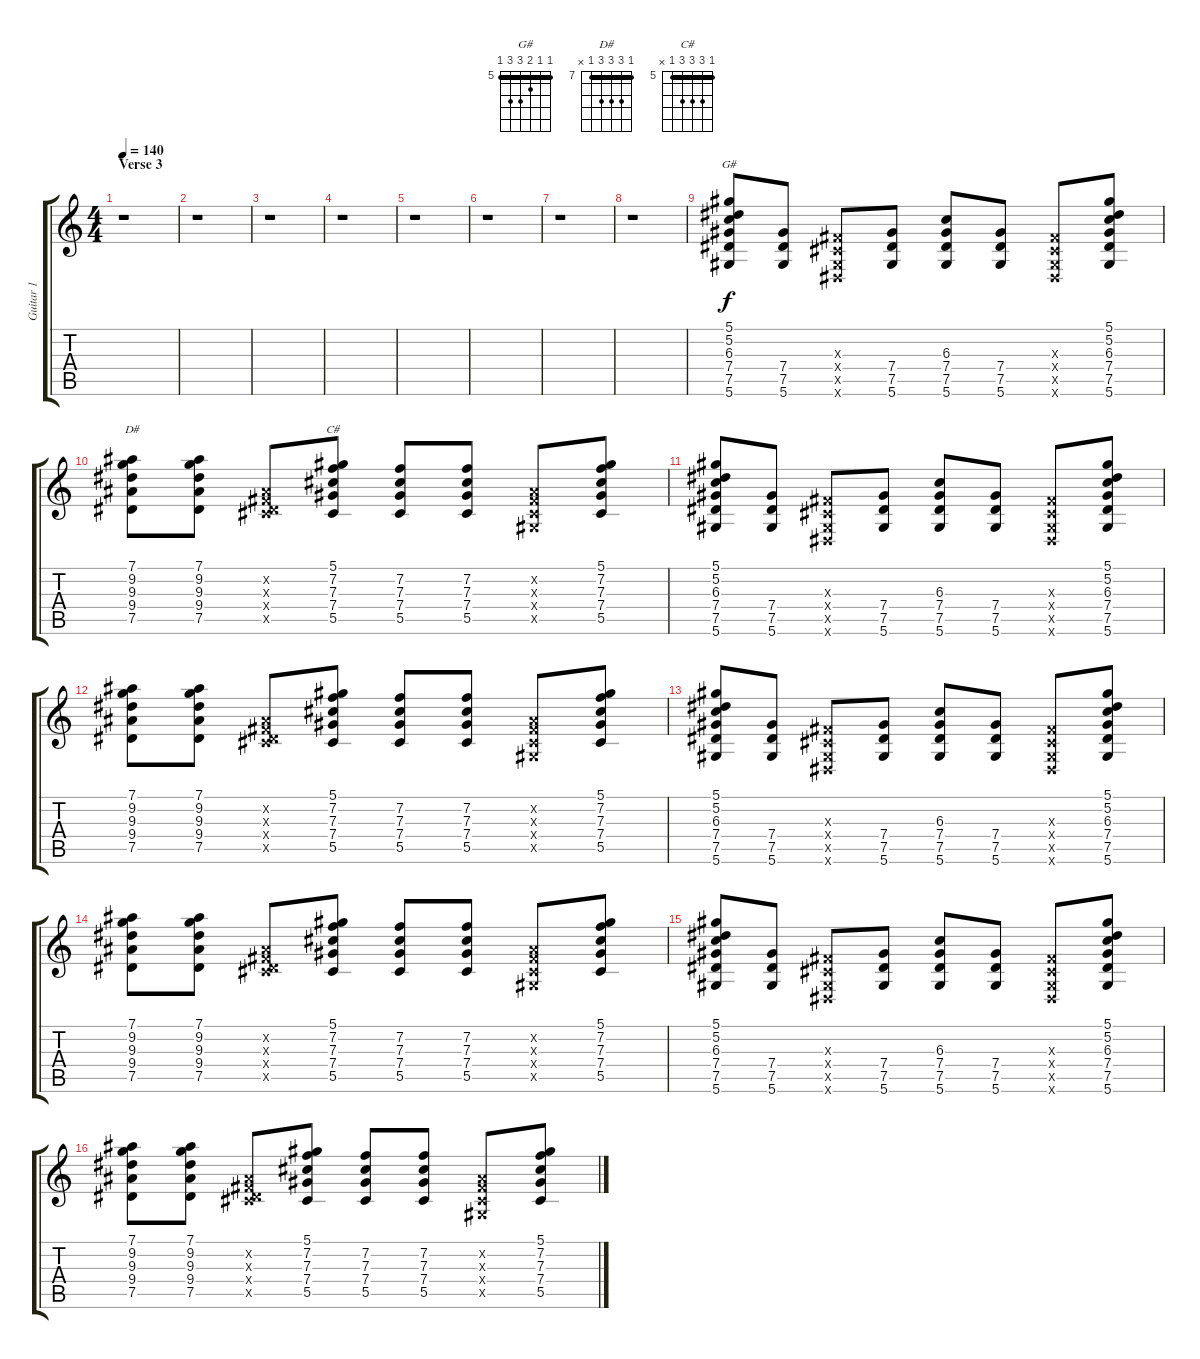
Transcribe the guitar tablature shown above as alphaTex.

\track ("Guitar 1" "Guitar 1") {instrument acousticguitarnylon}
\staff {score tabs}
\tuning (Eb4 Bb3 Gb3 Db3 Ab2 Eb2) {hide}
\chord ("G#" 5 5 6 7 7 5) {firstfret 5 barre 5}
\chord ("D#" 7 9 9 9 7 x) {firstfret 7 barre 7}
\chord ("C#" 5 7 7 7 5 x) {firstfret 5 barre 5}
\ts (4 4)
\section ("" "Verse 3")
\tempo 140
\clef g2
\ks c
r.1{dy f} |
r.1 |
r.1 |
r.1 |
r.1 |
r.1 |
r.1 |
r.1 |
(5.1 5.2 6.3 7.4 7.5 5.6).8{ch "G#"} (7.4 7.5 5.6).8 (0.3{x} 0.4{x} 0.5{x} 0.6{x}).8 (7.4 7.5 5.6).8 (6.3 7.4 7.5 5.6).8 (7.4 7.5 5.6).8 (0.3{x} 0.4{x} 0.5{x} 0.6{x}).8 (5.1 5.2 6.3 7.4 7.5 5.6).8 |
(7.1 9.2 9.3 9.4 7.5).8{ch "D#"} (7.1 9.2 9.3 9.4 7.5).8 (0.2{x} 0.3{x} 0.4{x} 7.5{x}).8 (5.1 7.2 7.3 7.4 5.5).8{ch "C#"} (7.2 7.3 7.4 5.5).8 (7.2 7.3 7.4 5.5).8 (0.2{x} 0.3{x} 0.4{x} 0.5{x}).8 (5.1 7.2 7.3 7.4 5.5).8 |
(5.1 5.2 6.3 7.4 7.5 5.6).8 (7.4 7.5 5.6).8 (0.3{x} 0.4{x} 0.5{x} 0.6{x}).8 (7.4 7.5 5.6).8 (6.3 7.4 7.5 5.6).8 (7.4 7.5 5.6).8 (0.3{x} 0.4{x} 0.5{x} 0.6{x}).8 (5.1 5.2 6.3 7.4 7.5 5.6).8 |
(7.1 9.2 9.3 9.4 7.5).8 (7.1 9.2 9.3 9.4 7.5).8 (0.2{x} 0.3{x} 0.4{x} 7.5{x}).8 (5.1 7.2 7.3 7.4 5.5).8 (7.2 7.3 7.4 5.5).8 (7.2 7.3 7.4 5.5).8 (0.2{x} 0.3{x} 0.4{x} 0.5{x}).8 (5.1 7.2 7.3 7.4 5.5).8 |
(5.1 5.2 6.3 7.4 7.5 5.6).8 (7.4 7.5 5.6).8 (0.3{x} 0.4{x} 0.5{x} 0.6{x}).8 (7.4 7.5 5.6).8 (6.3 7.4 7.5 5.6).8 (7.4 7.5 5.6).8 (0.3{x} 0.4{x} 0.5{x} 0.6{x}).8 (5.1 5.2 6.3 7.4 7.5 5.6).8 |
(7.1 9.2 9.3 9.4 7.5).8 (7.1 9.2 9.3 9.4 7.5).8 (0.2{x} 0.3{x} 0.4{x} 7.5{x}).8 (5.1 7.2 7.3 7.4 5.5).8 (7.2 7.3 7.4 5.5).8 (7.2 7.3 7.4 5.5).8 (0.2{x} 0.3{x} 0.4{x} 0.5{x}).8 (5.1 7.2 7.3 7.4 5.5).8 |
(5.1 5.2 6.3 7.4 7.5 5.6).8 (7.4 7.5 5.6).8 (0.3{x} 0.4{x} 0.5{x} 0.6{x}).8 (7.4 7.5 5.6).8 (6.3 7.4 7.5 5.6).8 (7.4 7.5 5.6).8 (0.3{x} 0.4{x} 0.5{x} 0.6{x}).8 (5.1 5.2 6.3 7.4 7.5 5.6).8 |
(7.1 9.2 9.3 9.4 7.5).8 (7.1 9.2 9.3 9.4 7.5).8 (0.2{x} 0.3{x} 0.4{x} 7.5{x}).8 (5.1 7.2 7.3 7.4 5.5).8 (7.2 7.3 7.4 5.5).8 (7.2 7.3 7.4 5.5).8 (0.2{x} 0.3{x} 0.4{x} 0.5{x}).8 (5.1 7.2 7.3 7.4 5.5).8
